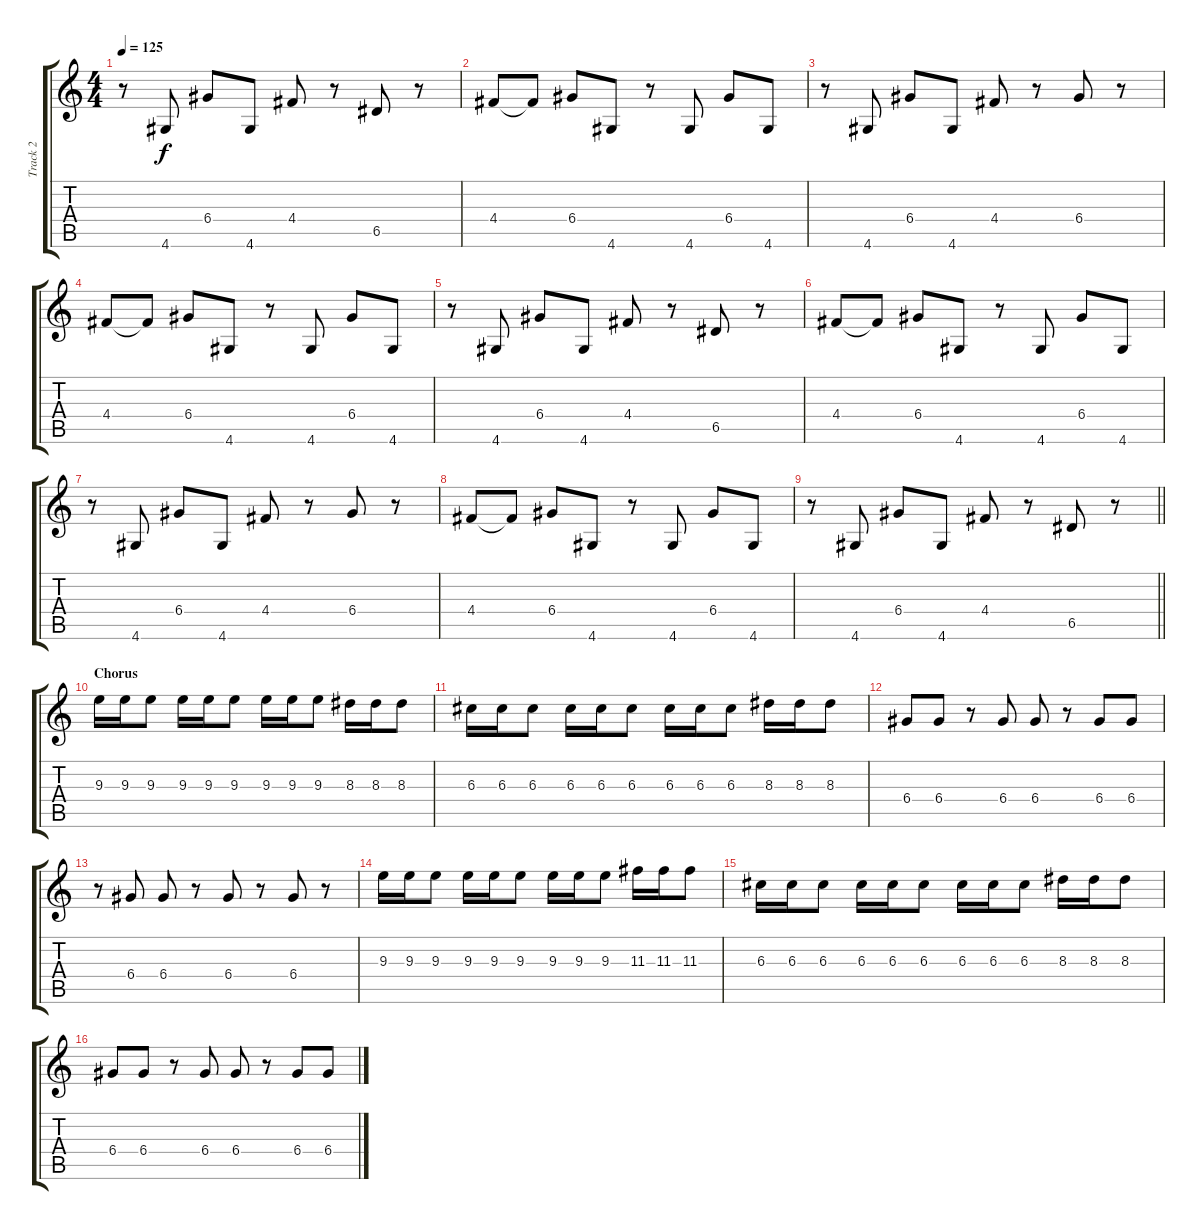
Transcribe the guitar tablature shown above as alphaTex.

\track ("Track 2" "Track 2") {instrument overdrivenguitar}
\staff {score tabs}
\tuning (E4 B3 G3 D3 A2 E2) {hide}
\ts (4 4)
\tempo 125
\clef g2
\ks c
r.8{dy f} 4.6.8 6.4.8 4.6.8 4.4.8 r.8 6.5.8 r.8 |
4.4.8 4.4{t}.8 6.4.8 4.6.8 r.8 4.6.8 6.4.8 4.6.8 |
r.8 4.6.8 6.4.8 4.6.8 4.4.8 r.8 6.4.8 r.8 |
4.4.8 4.4{t}.8 6.4.8 4.6.8 r.8 4.6.8 6.4.8 4.6.8 |
r.8 4.6.8 6.4.8 4.6.8 4.4.8 r.8 6.5.8 r.8 |
4.4.8 4.4{t}.8 6.4.8 4.6.8 r.8 4.6.8 6.4.8 4.6.8 |
r.8 4.6.8 6.4.8 4.6.8 4.4.8 r.8 6.4.8 r.8 |
4.4.8 4.4{t}.8 6.4.8 4.6.8 r.8 4.6.8 6.4.8 4.6.8 |
\barLineRight lightlight
r.8 4.6.8 6.4.8 4.6.8 4.4.8 r.8 6.5.8 r.8 |
\section ("" "Chorus ")
9.3.16 9.3.16 9.3.8 9.3.16 9.3.16 9.3.8 9.3.16 9.3.16 9.3.8 8.3.16 8.3.16 8.3.8 |
6.3.16 6.3.16 6.3.8 6.3.16 6.3.16 6.3.8 6.3.16 6.3.16 6.3.8 8.3.16 8.3.16 8.3.8 |
6.4.8 6.4.8 r.8 6.4.8 6.4.8 r.8 6.4.8 6.4.8 |
r.8 6.4.8 6.4.8 r.8 6.4.8 r.8 6.4.8 r.8 |
9.3.16 9.3.16 9.3.8 9.3.16 9.3.16 9.3.8 9.3.16 9.3.16 9.3.8 11.3.16 11.3.16 11.3.8 |
6.3.16 6.3.16 6.3.8 6.3.16 6.3.16 6.3.8 6.3.16 6.3.16 6.3.8 8.3.16 8.3.16 8.3.8 |
6.4.8 6.4.8 r.8 6.4.8 6.4.8 r.8 6.4.8 6.4.8
